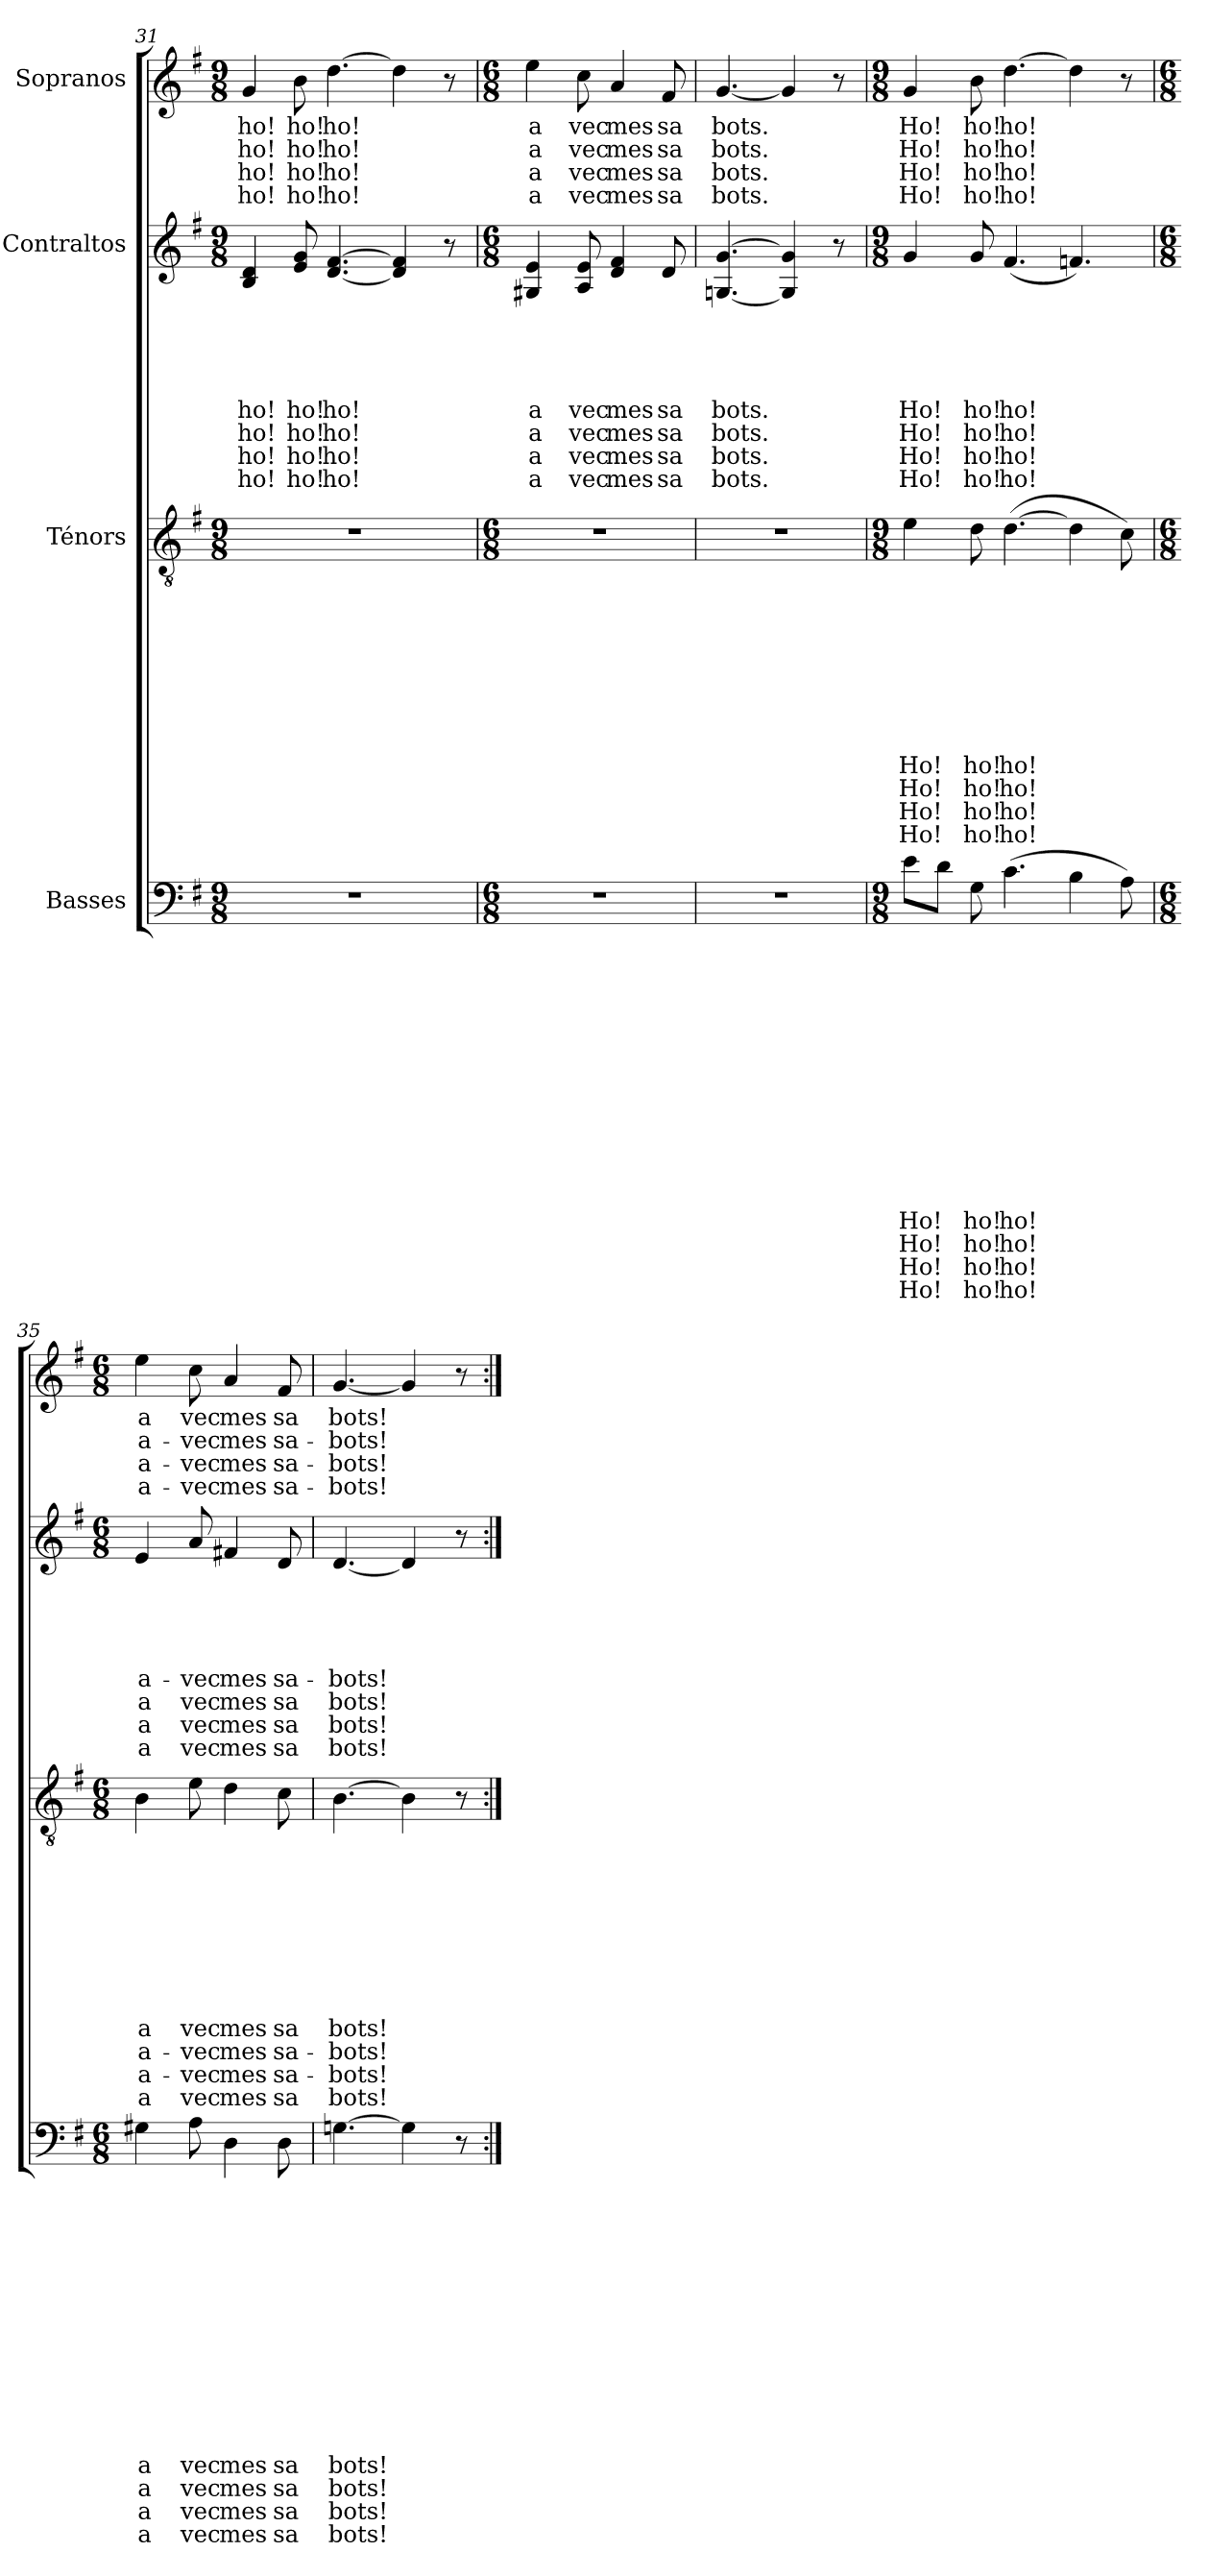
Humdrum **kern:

**kern	**text	**text	**text	**text	**text	**text	**text	**text	**text	**text	**text	**text	**text	**text	**text	**text	**kern	**text	**text	**text	**text	**text	**text	**text	**text	**text	**text	**text	**text	**kern	**text	**text	**text	**text	**text	**text	**text	**text	**kern	**text	**text	**text	**text
*part4	*part4	*part4	*part4	*part4	*part4	*part4	*part4	*part4	*part4	*part4	*part4	*part4	*part4	*part4	*part4	*part4	*part3	*part3	*part3	*part3	*part3	*part3	*part3	*part3	*part3	*part3	*part3	*part3	*part3	*part2	*part2	*part2	*part2	*part2	*part2	*part2	*part2	*part2	*part1	*part1	*part1	*part1	*part1
*staff4	*staff4	*staff4	*staff4	*staff4	*staff4	*staff4	*staff4	*staff4	*staff4	*staff4	*staff4	*staff4	*staff4	*staff4	*staff4	*staff4	*staff3	*staff3	*staff3	*staff3	*staff3	*staff3	*staff3	*staff3	*staff3	*staff3	*staff3	*staff3	*staff3	*staff2	*staff2	*staff2	*staff2	*staff2	*staff2	*staff2	*staff2	*staff2	*staff1	*staff1	*staff1	*staff1	*staff1
*I"Basses	*	*	*	*	*	*	*	*	*	*	*	*	*	*	*	*	*I"Ténors	*	*	*	*	*	*	*	*	*	*	*	*	*I"Contraltos	*	*	*	*	*	*	*	*	*I"Sopranos	*	*	*	*
*clefF4	*	*	*	*	*	*	*	*	*	*	*	*	*	*	*	*	*clefGv2	*	*	*	*	*	*	*	*	*	*	*	*	*clefG2	*	*	*	*	*	*	*	*	*clefG2	*	*	*	*
*k[f#]	*	*	*	*	*	*	*	*	*	*	*	*	*	*	*	*	*k[f#]	*	*	*	*	*	*	*	*	*	*	*	*	*k[f#]	*	*	*	*	*	*	*	*	*k[f#]	*	*	*	*
*G:	*	*	*	*	*	*	*	*	*	*	*	*	*	*	*	*	*G:	*	*	*	*	*	*	*	*	*	*	*	*	*G:	*	*	*	*	*	*	*	*	*G:	*	*	*	*
*M9/8	*	*	*	*	*	*	*	*	*	*	*	*	*	*	*	*	*M9/8	*	*	*	*	*	*	*	*	*	*	*	*	*M9/8	*	*	*	*	*	*	*	*	*M9/8	*	*	*	*
=31	=31	=31	=31	=31	=31	=31	=31	=31	=31	=31	=31	=31	=31	=31	=31	=31	=31	=31	=31	=31	=31	=31	=31	=31	=31	=31	=31	=31	=31	=31	=31	=31	=31	=31	=31	=31	=31	=31	=31	=31	=31	=31	=31
!LO:N:vis=1	!	!	!	!	!	!	!	!	!	!	!	!	!	!	!	!	!LO:N:vis=1	!	!	!	!	!	!	!	!	!	!	!	!	!	!	!	!	!	!LO:LY:b	!LO:LY:b	!LO:LY:b	!LO:LY:b	!	!LO:LY:b	!LO:LY:b	!LO:LY:b	!LO:LY:b
8%9r	.	.	.	.	.	.	.	.	.	.	.	.	.	.	.	.	8%9r	.	.	.	.	.	.	.	.	.	.	.	.	4B/ 4d/	.	.	.	.	ho!	ho!	ho!	ho!	4g/	ho!	ho!	ho!	ho!
!	!	!	!	!	!	!	!	!	!	!	!	!	!	!	!	!	!	!	!	!	!	!	!	!	!	!	!	!	!	!	!	!	!	!	!LO:LY:b	!LO:LY:b	!LO:LY:b	!LO:LY:b	!	!LO:LY:b	!LO:LY:b	!LO:LY:b	!LO:LY:b
.	.	.	.	.	.	.	.	.	.	.	.	.	.	.	.	.	.	.	.	.	.	.	.	.	.	.	.	.	.	8e/ 8g/	.	.	.	.	ho!	ho!	ho!	ho!	8b\	ho!	ho!	ho!	ho!
!	!	!	!	!	!	!	!	!	!	!	!	!	!	!	!	!	!	!	!	!	!	!	!	!	!	!	!	!	!	!	!	!	!	!	!LO:LY:b	!LO:LY:b	!LO:LY:b	!LO:LY:b	!	!LO:LY:b	!LO:LY:b	!LO:LY:b	!LO:LY:b
.	.	.	.	.	.	.	.	.	.	.	.	.	.	.	.	.	.	.	.	.	.	.	.	.	.	.	.	.	.	[<4.d/ [>4.f#/	.	.	.	.	ho!	ho!	ho!	ho!	[>4.dd\	ho!	ho!	ho!	ho!
.	.	.	.	.	.	.	.	.	.	.	.	.	.	.	.	.	.	.	.	.	.	.	.	.	.	.	.	.	.	4d/] 4f#/]	.	.	.	.	.	.	.	.	4dd\]	.	.	.	.
.	.	.	.	.	.	.	.	.	.	.	.	.	.	.	.	.	.	.	.	.	.	.	.	.	.	.	.	.	.	8r	.	.	.	.	.	.	.	.	8r	.	.	.	.
=32	=32	=32	=32	=32	=32	=32	=32	=32	=32	=32	=32	=32	=32	=32	=32	=32	=32	=32	=32	=32	=32	=32	=32	=32	=32	=32	=32	=32	=32	=32	=32	=32	=32	=32	=32	=32	=32	=32	=32	=32	=32	=32	=32
*M6/8	*	*	*	*	*	*	*	*	*	*	*	*	*	*	*	*	*M6/8	*	*	*	*	*	*	*	*	*	*	*	*	*M6/8	*	*	*	*	*	*	*	*	*M6/8	*	*	*	*
!LO:N:vis=1	!	!	!	!	!	!	!	!	!	!	!	!	!	!	!	!	!LO:N:vis=1	!	!	!	!	!	!	!	!	!	!	!	!	!	!	!	!	!	!LO:LY:b	!LO:LY:b	!LO:LY:b	!LO:LY:b	!	!LO:LY:b	!LO:LY:b	!LO:LY:b	!LO:LY:b
2.r	.	.	.	.	.	.	.	.	.	.	.	.	.	.	.	.	2.r	.	.	.	.	.	.	.	.	.	.	.	.	4G#X/ 4e/	.	.	.	.	a	a	a	a	4ee\	a	a	a	a
!	!	!	!	!	!	!	!	!	!	!	!	!	!	!	!	!	!	!	!	!	!	!	!	!	!	!	!	!	!	!	!	!	!	!	!LO:LY:b	!LO:LY:b	!LO:LY:b	!LO:LY:b	!	!LO:LY:b	!LO:LY:b	!LO:LY:b	!LO:LY:b
.	.	.	.	.	.	.	.	.	.	.	.	.	.	.	.	.	.	.	.	.	.	.	.	.	.	.	.	.	.	8A/ 8e/	.	.	.	.	vec	vec	vec	vec	8cc\	vec	vec	vec	vec
!	!	!	!	!	!	!	!	!	!	!	!	!	!	!	!	!	!	!	!	!	!	!	!	!	!	!	!	!	!	!	!	!	!	!	!LO:LY:b	!LO:LY:b	!LO:LY:b	!LO:LY:b	!	!LO:LY:b	!LO:LY:b	!LO:LY:b	!LO:LY:b
.	.	.	.	.	.	.	.	.	.	.	.	.	.	.	.	.	.	.	.	.	.	.	.	.	.	.	.	.	.	4d/ 4f#/	.	.	.	.	mes	mes	mes	mes	4a/	mes	mes	mes	mes
!	!	!	!	!	!	!	!	!	!	!	!	!	!	!	!	!	!	!	!	!	!	!	!	!	!	!	!	!	!	!	!	!	!	!	!LO:LY:b	!LO:LY:b	!LO:LY:b	!LO:LY:b	!	!LO:LY:b	!LO:LY:b	!LO:LY:b	!LO:LY:b
.	.	.	.	.	.	.	.	.	.	.	.	.	.	.	.	.	.	.	.	.	.	.	.	.	.	.	.	.	.	8d/	.	.	.	.	sa	sa	sa	sa	8f#/	sa	sa	sa	sa
!!LO:PB:g=z
=33	=33	=33	=33	=33	=33	=33	=33	=33	=33	=33	=33	=33	=33	=33	=33	=33	=33	=33	=33	=33	=33	=33	=33	=33	=33	=33	=33	=33	=33	=33	=33	=33	=33	=33	=33	=33	=33	=33	=33	=33	=33	=33	=33
!LO:N:vis=1	!	!	!	!	!	!	!	!	!	!	!	!	!	!	!	!	!LO:N:vis=1	!	!	!	!	!	!	!	!	!	!	!	!	!	!	!	!	!	!LO:LY:b	!LO:LY:b	!LO:LY:b	!LO:LY:b	!	!LO:LY:b	!LO:LY:b	!LO:LY:b	!LO:LY:b
2.r	.	.	.	.	.	.	.	.	.	.	.	.	.	.	.	.	2.r	.	.	.	.	.	.	.	.	.	.	.	.	[<4.Gn/ [>4.g/	.	.	.	.	bots.	bots.	bots.	bots.	[<4.g/	bots.	bots.	bots.	bots.
.	.	.	.	.	.	.	.	.	.	.	.	.	.	.	.	.	.	.	.	.	.	.	.	.	.	.	.	.	.	4G/] 4g/]	.	.	.	.	.	.	.	.	4g/]	.	.	.	.
.	.	.	.	.	.	.	.	.	.	.	.	.	.	.	.	.	.	.	.	.	.	.	.	.	.	.	.	.	.	8r	.	.	.	.	.	.	.	.	8r	.	.	.	.
=34	=34	=34	=34	=34	=34	=34	=34	=34	=34	=34	=34	=34	=34	=34	=34	=34	=34	=34	=34	=34	=34	=34	=34	=34	=34	=34	=34	=34	=34	=34	=34	=34	=34	=34	=34	=34	=34	=34	=34	=34	=34	=34	=34
*M9/8	*	*	*	*	*	*	*	*	*	*	*	*	*	*	*	*	*M9/8	*	*	*	*	*	*	*	*	*	*	*	*	*M9/8	*	*	*	*	*	*	*	*	*M9/8	*	*	*	*
!	!	!	!	!	!	!	!	!	!	!	!	!	!LO:LY:b	!LO:LY:b	!LO:LY:b	!LO:LY:b	!	!	!	!	!	!	!	!	!	!LO:LY:b	!LO:LY:b	!LO:LY:b	!LO:LY:b	!	!	!	!	!	!LO:LY:b	!LO:LY:b	!LO:LY:b	!LO:LY:b	!	!LO:LY:b	!LO:LY:b	!LO:LY:b	!LO:LY:b
8e\L	.	.	.	.	.	.	.	.	.	.	.	.	Ho!	Ho!	Ho!	Ho!	4e\	.	.	.	.	.	.	.	.	Ho!	Ho!	Ho!	Ho!	4g/	.	.	.	.	Ho!	Ho!	Ho!	Ho!	4g/	Ho!	Ho!	Ho!	Ho!
8d\J	.	.	.	.	.	.	.	.	.	.	.	.	.	.	.	.	.	.	.	.	.	.	.	.	.	.	.	.	.	.	.	.	.	.	.	.	.	.	.	.	.	.	.
!	!	!	!	!	!	!	!	!	!	!	!	!	!LO:LY:b	!LO:LY:b	!LO:LY:b	!LO:LY:b	!	!	!	!	!	!	!	!	!	!LO:LY:b	!LO:LY:b	!LO:LY:b	!LO:LY:b	!	!	!	!	!	!LO:LY:b	!LO:LY:b	!LO:LY:b	!LO:LY:b	!	!LO:LY:b	!LO:LY:b	!LO:LY:b	!LO:LY:b
8G\	.	.	.	.	.	.	.	.	.	.	.	.	ho!	ho!	ho!	ho!	8d\	.	.	.	.	.	.	.	.	ho!	ho!	ho!	ho!	8g/	.	.	.	.	ho!	ho!	ho!	ho!	8b\	ho!	ho!	ho!	ho!
!	!	!	!	!	!	!	!	!	!	!	!	!	!LO:LY:b	!LO:LY:b	!LO:LY:b	!LO:LY:b	!	!	!	!	!	!	!	!	!	!LO:LY:b	!LO:LY:b	!LO:LY:b	!LO:LY:b	!	!	!	!	!	!LO:LY:b	!LO:LY:b	!LO:LY:b	!LO:LY:b	!	!LO:LY:b	!LO:LY:b	!LO:LY:b	!LO:LY:b
(>4.c\	.	.	.	.	.	.	.	.	.	.	.	.	ho!	ho!	ho!	ho!	(>[>4.d\	.	.	.	.	.	.	.	.	ho!	ho!	ho!	ho!	(<4.f#/	.	.	.	.	ho!	ho!	ho!	ho!	[>4.dd\	ho!	ho!	ho!	ho!
4B\	.	.	.	.	.	.	.	.	.	.	.	.	.	.	.	.	4d\]	.	.	.	.	.	.	.	.	.	.	.	.	4.fn/)	.	.	.	.	.	.	.	.	4dd\]	.	.	.	.
8A\)	.	.	.	.	.	.	.	.	.	.	.	.	.	.	.	.	8c\)	.	.	.	.	.	.	.	.	.	.	.	.	.	.	.	.	.	.	.	.	.	8r	.	.	.	.
=35	=35	=35	=35	=35	=35	=35	=35	=35	=35	=35	=35	=35	=35	=35	=35	=35	=35	=35	=35	=35	=35	=35	=35	=35	=35	=35	=35	=35	=35	=35	=35	=35	=35	=35	=35	=35	=35	=35	=35	=35	=35	=35	=35
*M6/8	*	*	*	*	*	*	*	*	*	*	*	*	*	*	*	*	*M6/8	*	*	*	*	*	*	*	*	*	*	*	*	*M6/8	*	*	*	*	*	*	*	*	*M6/8	*	*	*	*
!	!	!	!	!	!	!	!	!	!	!	!	!	!LO:LY:b	!LO:LY:b	!LO:LY:b	!LO:LY:b	!	!	!	!	!	!	!	!	!	!LO:LY:b	!LO:LY:b	!LO:LY:b	!LO:LY:b	!	!	!	!	!	!LO:LY:b	!LO:LY:b	!LO:LY:b	!LO:LY:b	!	!LO:LY:b	!LO:LY:b	!LO:LY:b	!LO:LY:b
4G#X\	.	.	.	.	.	.	.	.	.	.	.	.	a	a	a	a	4B\	.	.	.	.	.	.	.	.	a	a-	a-	a	4e/	.	.	.	.	a-	a	a	a	4ee\	a	a-	a-	a-
!	!	!	!	!	!	!	!	!	!	!	!	!	!LO:LY:b	!LO:LY:b	!LO:LY:b	!LO:LY:b	!	!	!	!	!	!	!	!	!	!LO:LY:b	!LO:LY:b	!LO:LY:b	!LO:LY:b	!	!	!	!	!	!LO:LY:b	!LO:LY:b	!LO:LY:b	!LO:LY:b	!	!LO:LY:b	!LO:LY:b	!LO:LY:b	!LO:LY:b
8A\	.	.	.	.	.	.	.	.	.	.	.	.	vec	vec	vec	vec	8e\	.	.	.	.	.	.	.	.	vec	-vec	-vec	vec	8a/	.	.	.	.	-vec	vec	vec	vec	8cc\	vec	-vec	-vec	-vec
!	!	!	!	!	!	!	!	!	!	!	!	!	!LO:LY:b	!LO:LY:b	!LO:LY:b	!LO:LY:b	!	!	!	!	!	!	!	!	!	!LO:LY:b	!LO:LY:b	!LO:LY:b	!LO:LY:b	!	!	!	!	!	!LO:LY:b	!LO:LY:b	!LO:LY:b	!LO:LY:b	!	!LO:LY:b	!LO:LY:b	!LO:LY:b	!LO:LY:b
4D\	.	.	.	.	.	.	.	.	.	.	.	.	mes	mes	mes	mes	4d\	.	.	.	.	.	.	.	.	mes	mes	mes	mes	4f#X/	.	.	.	.	mes	mes	mes	mes	4a/	mes	mes	mes	mes
!	!	!	!	!	!	!	!	!	!	!	!	!	!LO:LY:b	!LO:LY:b	!LO:LY:b	!LO:LY:b	!	!	!	!	!	!	!	!	!	!LO:LY:b	!LO:LY:b	!LO:LY:b	!LO:LY:b	!	!	!	!	!	!LO:LY:b	!LO:LY:b	!LO:LY:b	!LO:LY:b	!	!LO:LY:b	!LO:LY:b	!LO:LY:b	!LO:LY:b
8D\	.	.	.	.	.	.	.	.	.	.	.	.	sa	sa	sa	sa	8c\	.	.	.	.	.	.	.	.	sa	sa-	sa-	sa	8d/	.	.	.	.	sa-	sa	sa	sa	8f#/	sa	sa-	sa-	sa-
=36	=36	=36	=36	=36	=36	=36	=36	=36	=36	=36	=36	=36	=36	=36	=36	=36	=36	=36	=36	=36	=36	=36	=36	=36	=36	=36	=36	=36	=36	=36	=36	=36	=36	=36	=36	=36	=36	=36	=36	=36	=36	=36	=36
!	!	!	!	!	!	!	!	!	!	!	!	!	!LO:LY:b	!LO:LY:b	!LO:LY:b	!LO:LY:b	!	!	!	!	!	!	!	!	!	!LO:LY:b	!LO:LY:b	!LO:LY:b	!LO:LY:b	!	!	!	!	!	!LO:LY:b	!LO:LY:b	!LO:LY:b	!LO:LY:b	!	!LO:LY:b	!LO:LY:b	!LO:LY:b	!LO:LY:b
[>4.Gn\	.	.	.	.	.	.	.	.	.	.	.	.	bots!	bots!	bots!	bots!	[>4.B\	.	.	.	.	.	.	.	.	bots!	-bots!	-bots!	bots!	[<4.d/	.	.	.	.	-bots!	bots!	bots!	bots!	[<4.g/	bots!	-bots!	-bots!	-bots!
4G\]	.	.	.	.	.	.	.	.	.	.	.	.	.	.	.	.	4B\]	.	.	.	.	.	.	.	.	.	.	.	.	4d/]	.	.	.	.	.	.	.	.	4g/]	.	.	.	.
8r	.	.	.	.	.	.	.	.	.	.	.	.	.	.	.	.	8r	.	.	.	.	.	.	.	.	.	.	.	.	8r	.	.	.	.	.	.	.	.	8r	.	.	.	.
=:|!	=:|!	=:|!	=:|!	=:|!	=:|!	=:|!	=:|!	=:|!	=:|!	=:|!	=:|!	=:|!	=:|!	=:|!	=:|!	=:|!	=:|!	=:|!	=:|!	=:|!	=:|!	=:|!	=:|!	=:|!	=:|!	=:|!	=:|!	=:|!	=:|!	=:|!	=:|!	=:|!	=:|!	=:|!	=:|!	=:|!	=:|!	=:|!	=:|!	=:|!	=:|!	=:|!	=:|!
*-	*-	*-	*-	*-	*-	*-	*-	*-	*-	*-	*-	*-	*-	*-	*-	*-	*-	*-	*-	*-	*-	*-	*-	*-	*-	*-	*-	*-	*-	*-	*-	*-	*-	*-	*-	*-	*-	*-	*-	*-	*-	*-	*-
